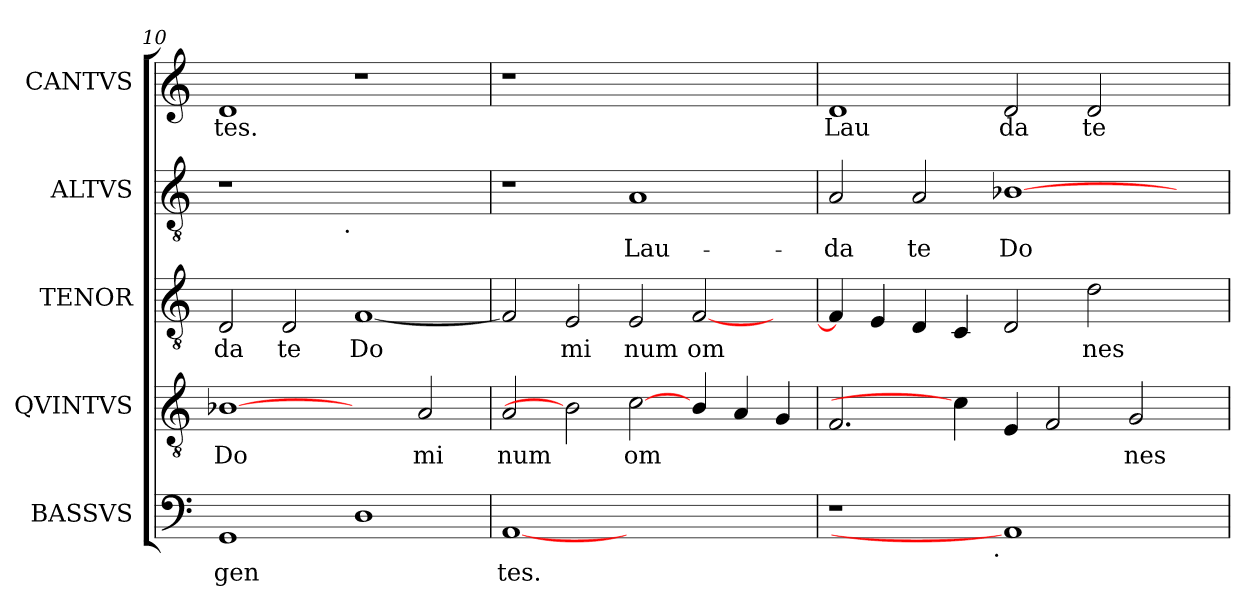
**kern	**text	**kern	**text	**kern	**text	**kern	**text	**kern	**text
*part5	*part5	*part4	*part4	*part3	*part3	*part2	*part2	*part1	*part1
*staff5	*staff5	*staff4	*staff4	*staff3	*staff3	*staff2	*staff2	*staff1	*staff1
*I"BASSVS	*	*I"QVINTVS	*	*I"TENOR	*	*I"ALTVS	*	*I"CANTVS	*
*clefF4	*	*clefGv2	*	*clefGv2	*	*clefGv2	*	*clefG2	*
*k[]	*	*k[]	*	*k[]	*	*k[]	*	*k[]	*
*C:	*	*C:	*	*C:	*	*C:	*	*C:	*
=10	=10	=10	=10	=10	=10	=10	=10	=10	=10
!	!LO:LY:b:cj	!	!LO:LY:b:cj	!	!LO:LY:b:cj	!	!	!	!LO:LY:b:cj
*	*	*	*	*	*	*^	*	*	*
1GG	gen	[1B-X	Do	2D/	da	1r	2ryy	.	1d	-tes.
!	!	!	!	!	!LO:LY:b:cj	!	!	!	!	!
.	.	.	.	2D/	te	.	4...ryy	.	.	.
!	!	!	!	!	!	!	!LO:TX:b:t=.	!	!	!
.	.	.	.	.	.	.	1ryy	.	.	.
!	!LO:LY:b:cj	!	!	!	!LO:LY:b:cj	!	!	!	!	!
1D	.	2ryy	.	[<1F	Do	1ryy	.	.	1r	.
!	!	!	!LO:LY:b:cj	!	!	!	!	!	!	!
.	.	2A/	mi	.	.	.	.	.	.	.
.	.	.	.	.	.	.	32ryy	.	.	.
=11	=11	=11	=11	=11	=11	=11	=11	=11	=11	=11
!	!LO:LY:b:cj	!	!LO:LY:b:cj	!	!LO:LY:b:cj	!	!	!	!	!
*	*	*	*	*	*	*v	*v	*	*	*
[1AA	tes.	2A/	num	2F/]	.	1r	.	1r	.
!	!	!	!	!	!LO:LY:b:cj	!	!	!	!
.	.	2B-]	.	2E/	mi	.	.	.	.
!	!	!	!LO:LY:b:cj	!	!LO:LY:b:cj	!	!LO:LY:b:cj	!	!
1ryy	.	[2c\	om	2E/	num	1A	Lau-	1ryy	.
!	!	!	!LO:LY:b:cj	!	!LO:LY:b:cj	!	!	!	!
.	.	4B/	.	[>2F/	om	.	.	.	.
!	!	!	!LO:LY:b:cj	!	!	!	!	!	!
.	.	4A/	.	.	.	.	.	.	.
!	!	!	!LO:LY:b:cj	!	!	!	!	!	!
4ryy	.	4G/	.	4ryy	.	4ryy	.	4ryy	.
!!LO:PB:g=z
=12	=12	=12	=12	=12	=12	=12	=12	=12	=12
!	!	!	!LO:LY:b:cj	!	!LO:LY:b:cj	!	!LO:LY:b:cj	!	!LO:LY:b:cj
*^	*	*	*	*	*	*	*	*	*
1r	2ryy	.	2.F/	.	4F/]	.	2A/	-da	1d	Lau
!	!	!	!	!	!	!LO:LY:b:cj	!	!	!	!
.	.	.	.	.	4E/	.	.	.	.	.
!	!	!	!	!	!	!LO:LY:b:cj	!	!LO:LY:b:cj	!	!
.	4...ryy	.	.	.	4D/	.	2A/	te	.	.
!	!	!	!	!	!	!LO:LY:b:cj	!	!	!	!
.	.	.	4c\]	.	4C/	.	.	.	.	.
!	!LO:TX:b:t=.	!	!	!	!	!	!	!	!	!
.	1ryy	.	.	.	.	.	.	.	.	.
!	!	!	!	!LO:LY:b:cj	!	!LO:LY:b:cj	!	!LO:LY:b:cj	!	!LO:LY:b:cj
1AA]	.	.	4E/	.	2D/	.	[<1B-X	Do	2d/	da
!	!	!	!	!LO:LY:b:cj	!	!	!	!	!	!
.	.	.	2F/	.	.	.	.	.	.	.
!	!	!	!	!	!	!LO:LY:b:cj	!	!	!	!LO:LY:b:cj
.	.	.	.	.	2d\	nes	.	.	2d/	te
!	!	!	!	!LO:LY:b:cj	!	!	!	!	!	!
.	.	.	2G/	nes	.	.	.	.	.	.
.	4ryy	.	.	.	.	.	.	.	.	.
4ryy	.	.	.	.	4ryy	.	4ryy	.	4ryy	.
.	32ryy	.	.	.	.	.	.	.	.	.
*v	*v	*	*	*	*	*	*	*	*	*
=	=	=	=	=	=	=	=	=	=
*-	*-	*-	*-	*-	*-	*-	*-	*-	*-
